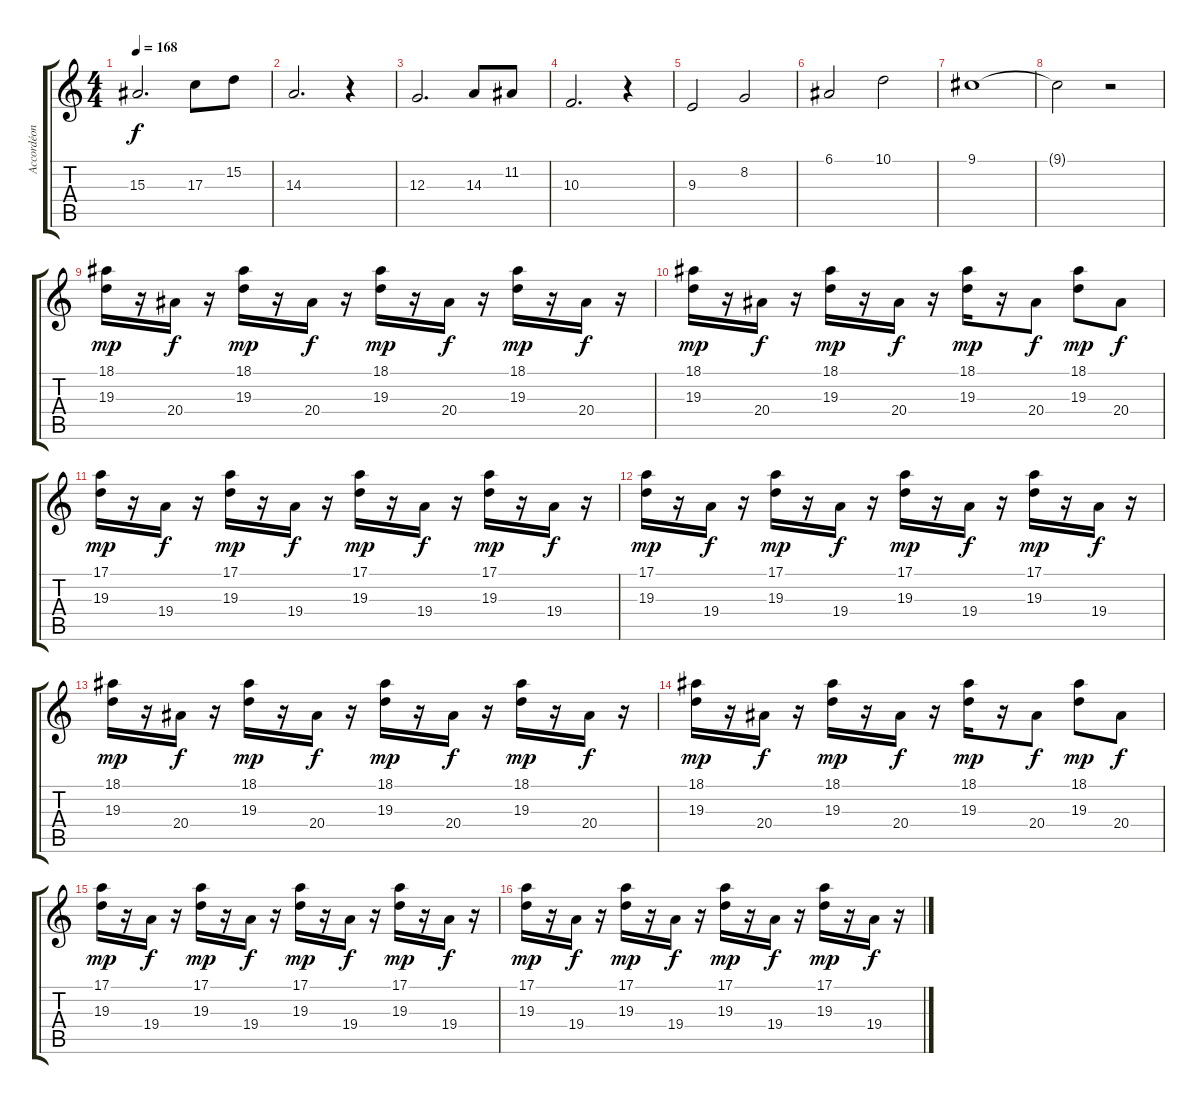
\track ("Accordéon Leader" "Accordéon ") {instrument accordion}
\staff {score tabs}
\tuning (E4 B3 G3 D3 A2 E2) {hide}
\ts (4 4)
\tempo 168
\clef g2
\ks c
15.3.2{d dy f} 17.3.8 15.2.8 |
14.3.2{d} r.4 |
12.3.2{d} 14.3.8 11.2.8 |
10.3.2{d} r.4 |
9.3.2 8.2.2 |
6.1.2 10.1.2 |
9.1.1 |
9.1{t}.2 r.2 |
(18.1 19.3).16{dy mp} r.16 20.4.16{dy f} r.16 (18.1 19.3).16{dy mp} r.16 20.4.16{dy f} r.16 (18.1 19.3).16{dy mp} r.16 20.4.16{dy f} r.16 (18.1 19.3).16{dy mp} r.16 20.4.16{dy f} r.16 |
(18.1 19.3).16{dy mp} r.16 20.4.16{dy f} r.16 (18.1 19.3).16{dy mp} r.16 20.4.16{dy f} r.16 (18.1 19.3).16{dy mp} r.16 20.4.8{dy f} (18.1 19.3).8{dy mp} 20.4.8{dy f} |
(17.1 19.3).16{dy mp} r.16 19.4.16{dy f} r.16 (17.1 19.3).16{dy mp} r.16 19.4.16{dy f} r.16 (17.1 19.3).16{dy mp} r.16 19.4.16{dy f} r.16 (17.1 19.3).16{dy mp} r.16 19.4.16{dy f} r.16 |
(17.1 19.3).16{dy mp} r.16 19.4.16{dy f} r.16 (17.1 19.3).16{dy mp} r.16 19.4.16{dy f} r.16 (17.1 19.3).16{dy mp} r.16 19.4.16{dy f} r.16 (17.1 19.3).16{dy mp} r.16 19.4.16{dy f} r.16 |
(18.1 19.3).16{dy mp} r.16 20.4.16{dy f} r.16 (18.1 19.3).16{dy mp} r.16 20.4.16{dy f} r.16 (18.1 19.3).16{dy mp} r.16 20.4.16{dy f} r.16 (18.1 19.3).16{dy mp} r.16 20.4.16{dy f} r.16 |
(18.1 19.3).16{dy mp} r.16 20.4.16{dy f} r.16 (18.1 19.3).16{dy mp} r.16 20.4.16{dy f} r.16 (18.1 19.3).16{dy mp} r.16 20.4.8{dy f} (18.1 19.3).8{dy mp} 20.4.8{dy f} |
(17.1 19.3).16{dy mp} r.16 19.4.16{dy f} r.16 (17.1 19.3).16{dy mp} r.16 19.4.16{dy f} r.16 (17.1 19.3).16{dy mp} r.16 19.4.16{dy f} r.16 (17.1 19.3).16{dy mp} r.16 19.4.16{dy f} r.16 |
(17.1 19.3).16{dy mp} r.16 19.4.16{dy f} r.16 (17.1 19.3).16{dy mp} r.16 19.4.16{dy f} r.16 (17.1 19.3).16{dy mp} r.16 19.4.16{dy f} r.16 (17.1 19.3).16{dy mp} r.16 19.4.16{dy f} r.16
